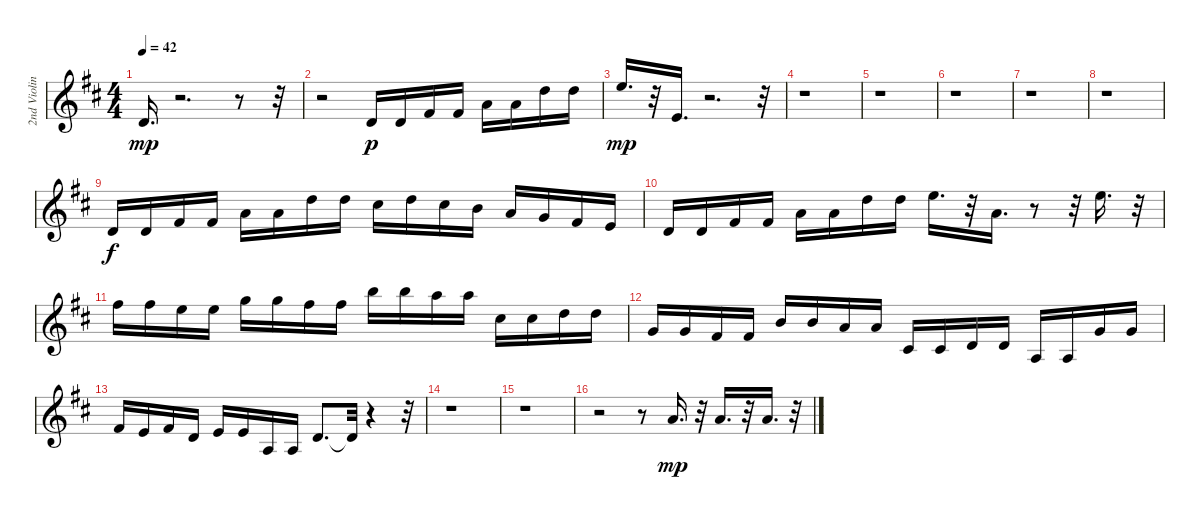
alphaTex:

\track ("2nd Violin" "2nd Violin") {mute instrument stringensemble2}
\staff {score}
\tuning (E4 B3 G3 D3 A2 E2) {hide}
\ts (4 4)
\tempo 42
\clef g2
\ks d
3.2.16{d dy mp} r.2{d} r.8 r.32 |
r.2 3.2.16{dy p} 3.2.16 2.1.16 2.1.16 5.1.16 5.1.16 10.1.16 10.1.16 |
12.1.16{d dy mp} r.32 9.3.16{d} r.2{d} r.32 |
r.1 |
r.1 |
r.1 |
r.1 |
r.1 |
3.2.16{dy f} 3.2.16 2.1.16 2.1.16 5.1.16 5.1.16 10.1.16 10.1.16 9.1.16 10.1.16 9.1.16 7.1.16 5.1.16 3.1.16 2.1.16 0.1.16 |
3.2.16 3.2.16 2.1.16 2.1.16 5.1.16 5.1.16 10.1.16 10.1.16 12.1.16{d} r.32 10.2.16{d} r.8 r.32 12.1.16{d} r.32 |
14.1.16 14.1.16 12.1.16 12.1.16 15.1.16 15.1.16 14.1.16 14.1.16 19.1.16 19.1.16 17.1.16 17.1.16 18.3.16 18.3.16 19.3.16 19.3.16 |
17.4.16 17.4.16 16.4.16 16.4.16 16.3.16 16.3.16 14.3.16 14.3.16 11.4.16 11.4.16 12.4.16 12.4.16 12.5.16 12.5.16 12.3.16 12.3.16 |
11.3.16 9.3.16 11.3.16 12.4.16 0.1.16 0.1.16 2.3.16 2.3.16 3.2.8{d} 3.2{t}.32 r.4 r.32 |
r.1 |
r.1 |
r.2 r.8 5.1.16{d dy mp} r.32 5.1.16{d} r.32 5.1.16{d} r.32
